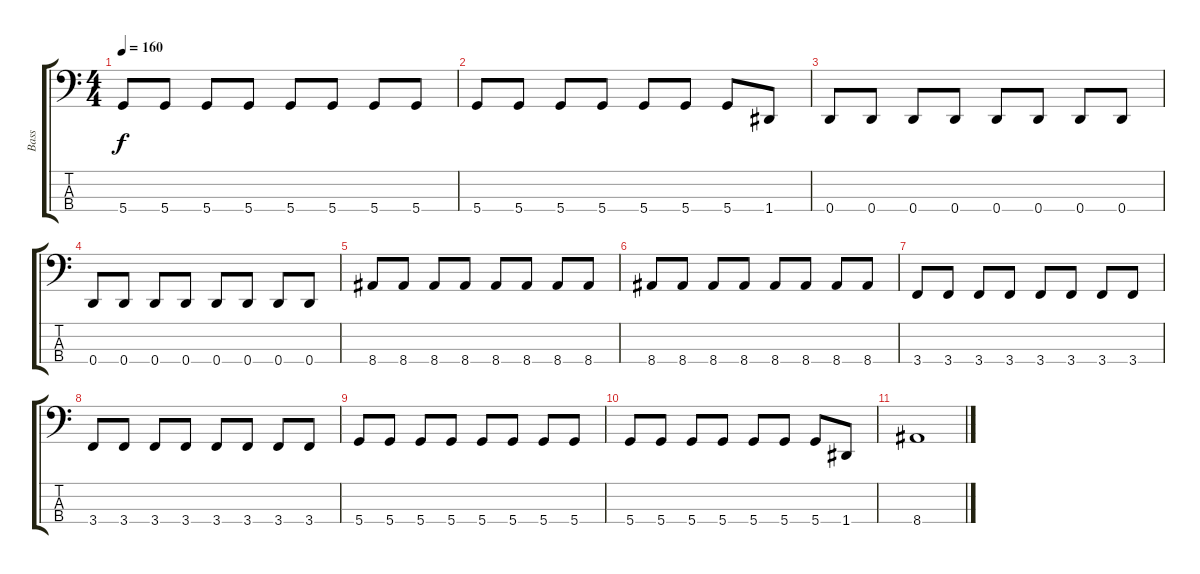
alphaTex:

\track ("Bass" "Bass") {instrument electricbassfinger}
\staff {score tabs}
\tuning (G2 D2 A1 D1) {hide}
\ts (4 4)
\tempo 160
\clef f4
\ks c
5.4.8{dy f} 5.4.8 5.4.8 5.4.8 5.4.8 5.4.8 5.4.8 5.4.8 |
5.4.8 5.4.8 5.4.8 5.4.8 5.4.8 5.4.8 5.4.8 1.4.8 |
0.4.8 0.4.8 0.4.8 0.4.8 0.4.8 0.4.8 0.4.8 0.4.8 |
0.4.8 0.4.8 0.4.8 0.4.8 0.4.8 0.4.8 0.4.8 0.4.8 |
8.4.8 8.4.8 8.4.8 8.4.8 8.4.8 8.4.8 8.4.8 8.4.8 |
8.4.8 8.4.8 8.4.8 8.4.8 8.4.8 8.4.8 8.4.8 8.4.8 |
3.4.8 3.4.8 3.4.8 3.4.8 3.4.8 3.4.8 3.4.8 3.4.8 |
3.4.8 3.4.8 3.4.8 3.4.8 3.4.8 3.4.8 3.4.8 3.4.8 |
5.4.8 5.4.8 5.4.8 5.4.8 5.4.8 5.4.8 5.4.8 5.4.8 |
5.4.8 5.4.8 5.4.8 5.4.8 5.4.8 5.4.8 5.4.8 1.4.8 |
8.4.1
